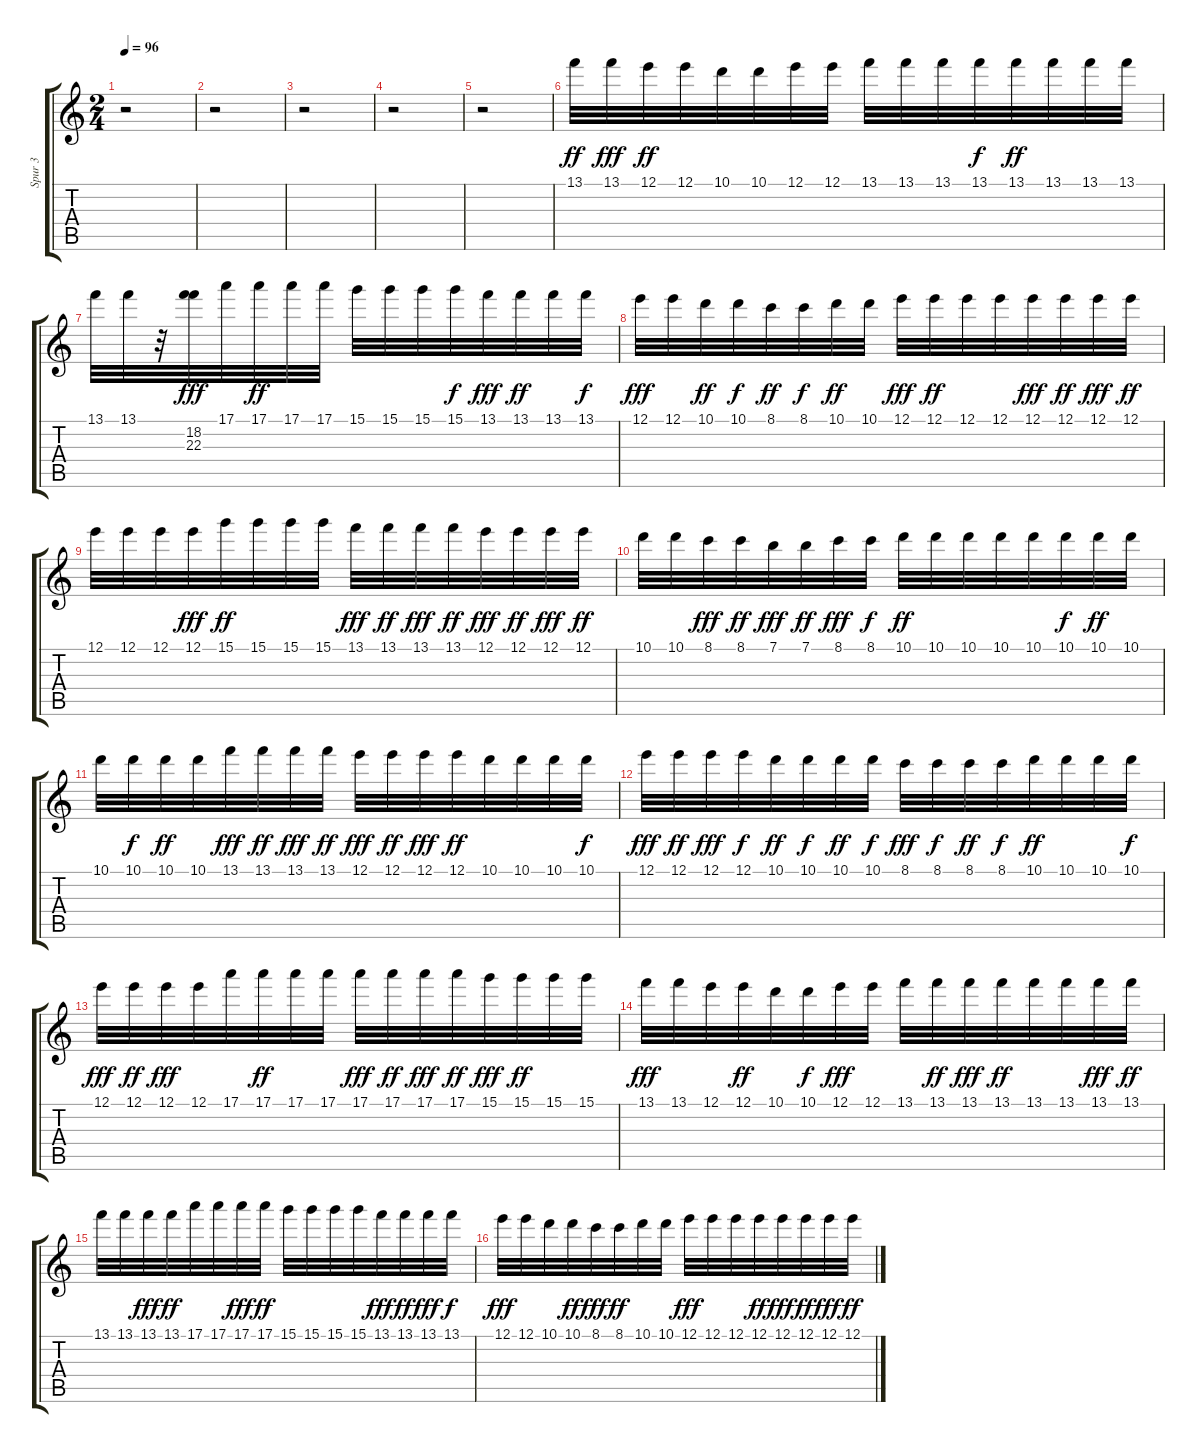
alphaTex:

\track ("Spur 3" "Spur 3") {instrument electricguitarjazz}
\staff {score tabs}
\tuning (E4 B3 G3 D3 A2 E2) {hide}
\ts (2 4)
\tempo 96
\clef g2
\ks c
r.2{dy f} |
r.2 |
r.2 |
r.2 |
r.2 |
13.1.32{dy ff instrument electricguitarjazz} 13.1.32{dy fff} 12.1.32{dy ff} 12.1.32 10.1.32 10.1.32 12.1.32 12.1.32 13.1.32 13.1.32 13.1.32 13.1.32{dy f} 13.1.32{dy ff} 13.1.32 13.1.32 13.1.32 |
13.1.32 13.1.32 r.32 (18.2 22.3).32{dy fff} 17.1.32 17.1.32{dy ff} 17.1.32 17.1.32 15.1.32 15.1.32 15.1.32 15.1.32{dy f} 13.1.32{dy fff} 13.1.32{dy ff} 13.1.32 13.1.32{dy f} |
12.1.32{dy fff} 12.1.32 10.1.32{dy ff} 10.1.32{dy f} 8.1.32{dy ff} 8.1.32{dy f} 10.1.32{dy ff} 10.1.32 12.1.32{dy fff} 12.1.32{dy ff} 12.1.32 12.1.32 12.1.32{dy fff} 12.1.32{dy ff} 12.1.32{dy fff} 12.1.32{dy ff} |
12.1.32 12.1.32 12.1.32 12.1.32{dy fff} 15.1.32{dy ff} 15.1.32 15.1.32 15.1.32 13.1.32{dy fff} 13.1.32{dy ff} 13.1.32{dy fff} 13.1.32{dy ff} 12.1.32{dy fff} 12.1.32{dy ff} 12.1.32{dy fff} 12.1.32{dy ff} |
10.1.32 10.1.32 8.1.32{dy fff} 8.1.32{dy ff} 7.1.32{dy fff} 7.1.32{dy ff} 8.1.32{dy fff} 8.1.32{dy f} 10.1.32{dy ff} 10.1.32 10.1.32 10.1.32 10.1.32 10.1.32{dy f} 10.1.32{dy ff} 10.1.32 |
10.1.32 10.1.32{dy f} 10.1.32{dy ff} 10.1.32 13.1.32{dy fff} 13.1.32{dy ff} 13.1.32{dy fff} 13.1.32{dy ff} 12.1.32{dy fff} 12.1.32{dy ff} 12.1.32{dy fff} 12.1.32{dy ff} 10.1.32 10.1.32 10.1.32 10.1.32{dy f} |
12.1.32{dy fff instrument electricguitarjazz} 12.1.32{dy ff} 12.1.32{dy fff} 12.1.32{dy f} 10.1.32{dy ff} 10.1.32{dy f} 10.1.32{dy ff} 10.1.32{dy f} 8.1.32{dy fff} 8.1.32{dy f} 8.1.32{dy ff} 8.1.32{dy f} 10.1.32{dy ff} 10.1.32 10.1.32 10.1.32{dy f} |
12.1.32{dy fff} 12.1.32{dy ff} 12.1.32{dy fff} 12.1.32 17.1.32 17.1.32{dy ff} 17.1.32 17.1.32 17.1.32{dy fff} 17.1.32{dy ff} 17.1.32{dy fff} 17.1.32{dy ff} 15.1.32{dy fff} 15.1.32{dy ff} 15.1.32 15.1.32 |
13.1.32{dy fff} 13.1.32 12.1.32 12.1.32{dy ff} 10.1.32 10.1.32{dy f} 12.1.32{dy fff} 12.1.32 13.1.32 13.1.32{dy ff} 13.1.32{dy fff} 13.1.32{dy ff} 13.1.32 13.1.32 13.1.32{dy fff} 13.1.32{dy ff} |
13.1.32 13.1.32 13.1.32{dy fff} 13.1.32{dy ff} 17.1.32 17.1.32 17.1.32{dy fff} 17.1.32{dy ff} 15.1.32 15.1.32 15.1.32 15.1.32 13.1.32{dy fff} 13.1.32{dy ff} 13.1.32{dy fff} 13.1.32{dy f} |
12.1.32{dy fff} 12.1.32 10.1.32 10.1.32{dy ff} 8.1.32{dy fff} 8.1.32{dy ff} 10.1.32 10.1.32 12.1.32{dy fff} 12.1.32 12.1.32 12.1.32{dy ff} 12.1.32{dy fff} 12.1.32{dy ff} 12.1.32{dy fff} 12.1.32{dy ff}
